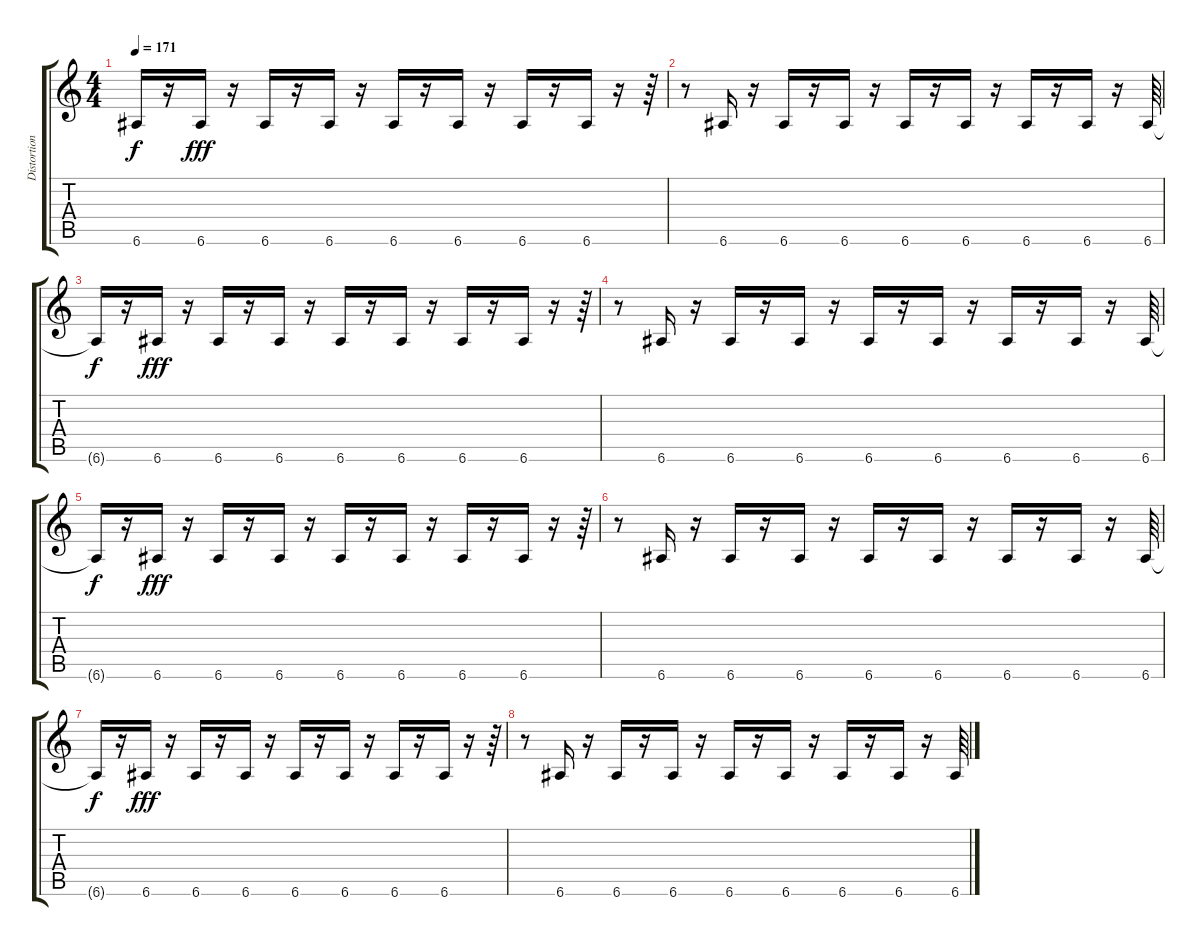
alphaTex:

\track ("Distortion" "Distortion") {instrument overdrivenguitar}
\staff {score tabs}
\tuning (E4 B3 G3 D3 A2 E2) {hide}
\ts (4 4)
\tempo 171
\clef g2
\ks c
6.6{t}.16{dy f} r.16 6.6.16{dy fff} r.16 6.6.16 r.16 6.6.16 r.16 6.6.16 r.16 6.6.16 r.16 6.6.16 r.16 6.6.16 r.16 r.64 |
r.8 6.6.16 r.16 6.6.16 r.16 6.6.16 r.16 6.6.16 r.16 6.6.16 r.16 6.6.16 r.16 6.6.16 r.16 6.6.64 |
6.6{t}.16{dy f} r.16 6.6.16{dy fff} r.16 6.6.16 r.16 6.6.16 r.16 6.6.16 r.16 6.6.16 r.16 6.6.16 r.16 6.6.16 r.16 r.64 |
r.8 6.6.16 r.16 6.6.16 r.16 6.6.16 r.16 6.6.16 r.16 6.6.16 r.16 6.6.16 r.16 6.6.16 r.16 6.6.64 |
6.6{t}.16{dy f} r.16 6.6.16{dy fff} r.16 6.6.16 r.16 6.6.16 r.16 6.6.16 r.16 6.6.16 r.16 6.6.16 r.16 6.6.16 r.16 r.64 |
r.8 6.6.16 r.16 6.6.16 r.16 6.6.16 r.16 6.6.16 r.16 6.6.16 r.16 6.6.16 r.16 6.6.16 r.16 6.6.64 |
6.6{t}.16{dy f} r.16 6.6.16{dy fff} r.16 6.6.16 r.16 6.6.16 r.16 6.6.16 r.16 6.6.16 r.16 6.6.16 r.16 6.6.16 r.16 r.64 |
r.8 6.6.16 r.16 6.6.16 r.16 6.6.16 r.16 6.6.16 r.16 6.6.16 r.16 6.6.16 r.16 6.6.16 r.16 6.6.64
